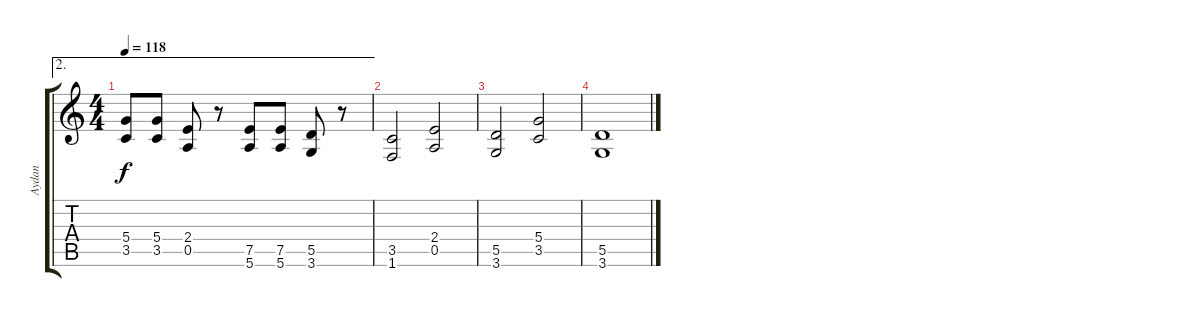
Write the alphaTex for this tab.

\track ("Aydan" "Aydan") {instrument distortionguitar}
\staff {score tabs}
\tuning (E4 B3 G3 D3 A2 E2) {hide}
\ae 2
\ts (4 4)
\tempo 118
\clef g2
\ks c
(5.4 3.5).8{dy f volume 13} (5.4 3.5).8 (2.4 0.5).8 r.8 (7.5 5.6).8 (7.5 5.6).8 (5.5 3.6).8 r.8 |
(3.5 1.6).2 (2.4 0.5).2 |
(5.5 3.6).2 (5.4 3.5).2 |
(5.5 3.6).1
